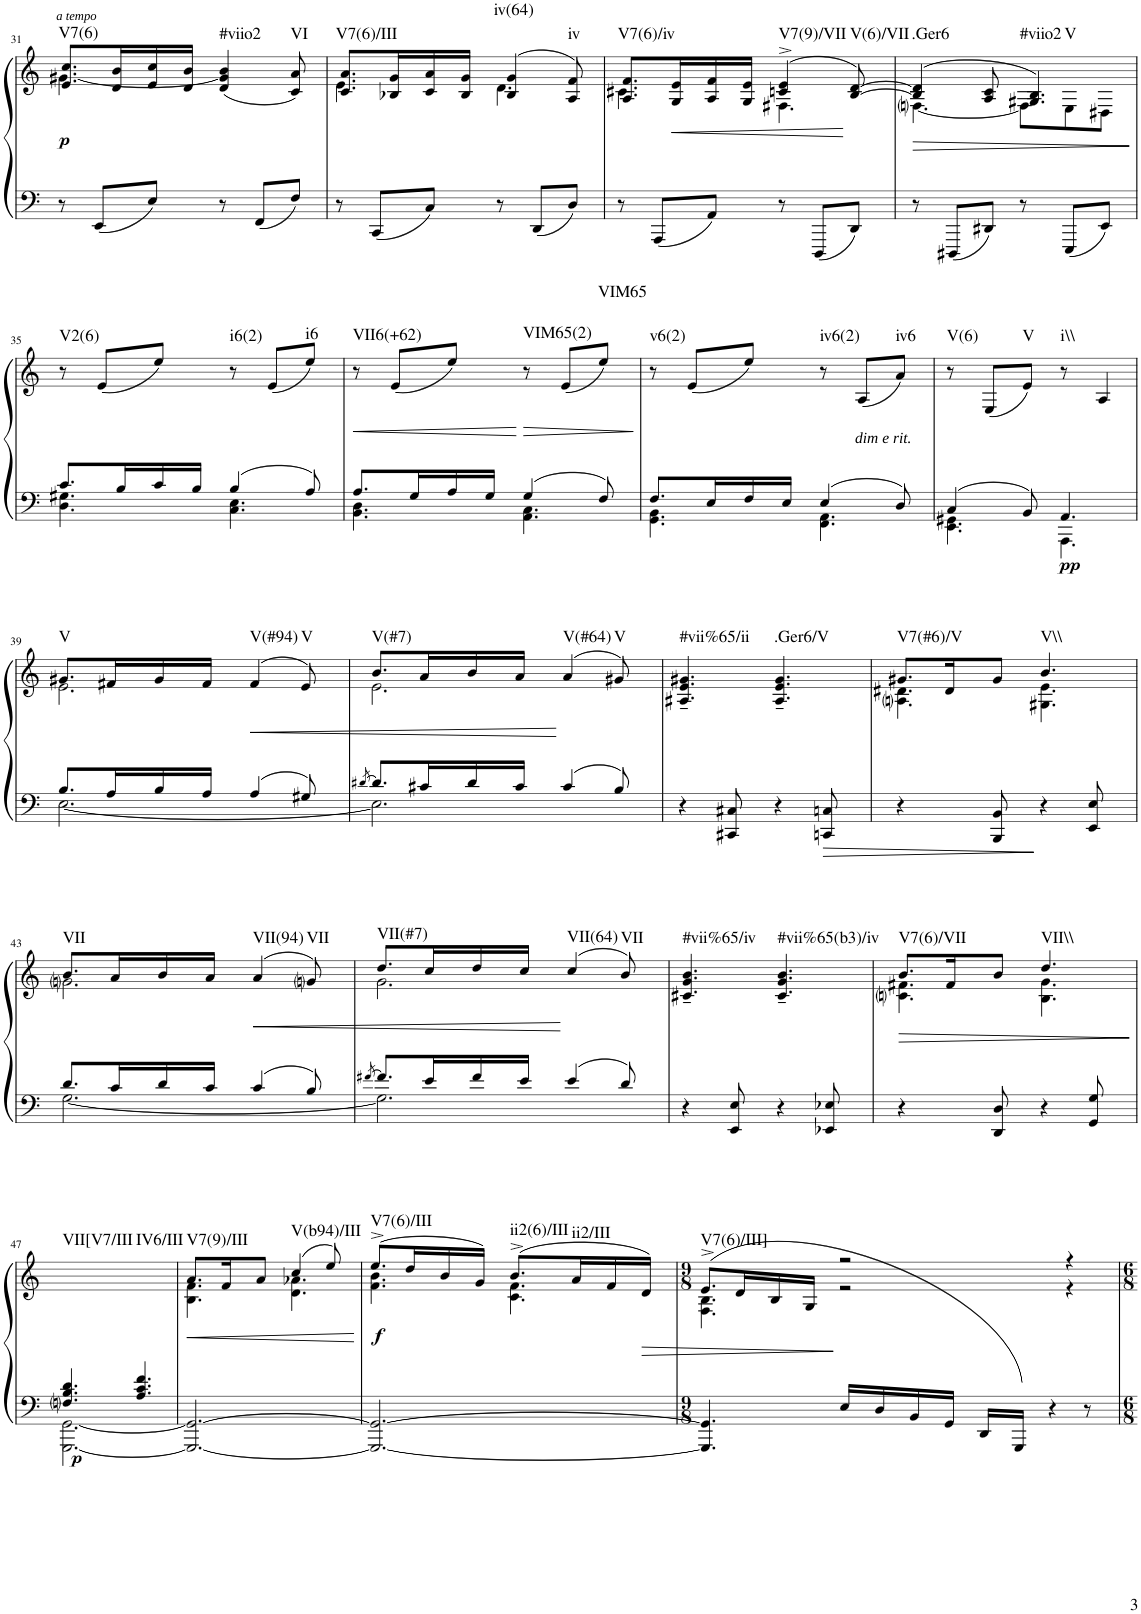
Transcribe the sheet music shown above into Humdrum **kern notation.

**kern	**kern	**dynam	**harte
*part1	*part1	*part1	*part1
*staff2	*staff1	*staff1/2	*
*I"Midi_1	*	*	*
!!LO:PB:g=z
*clefF4	*clefG2	*	*
*k[]	*k[]	*	*
*M6/8	*M6/8	*	*
=31	=31	=31	=31
*	*^	*	*
!	!LO:TX:a:i:t=a tempo	!	!	!
!	!	!	!LO:DY:b	!LO:H:kt=V7(6)
8r	8.e/ 8.cc/L	[4.g#X\	p	N
8EE/L	.	.	.	.
.	16d/ 16b/L	.	.	.
8E/J	16e/ 16cc/	.	.	.
.	16d/ 16b/JJ	.	.	.
!	!	!	!	!LO:H:kt=#viio2
8r	(4d/ 4g#/] 4b/	8ryy	.	N
8FF/L	.	4ryy	.	.
!	!	!	!	!LO:H:kt=VI
8F/J	8c/ 8a/)	.	.	N
=32	=32	=32	=32	=32
!	!	!	!	!LO:H:kt=V7(6)/III
8r	8.c/ 8.a/L	4.e\	.	N
8CC/L	.	.	.	.
.	16B-X/ 16g/L	.	.	.
8C/J	16c/ 16a/	.	.	.
.	16B-/ 16g/JJ	.	.	.
!	!	!	!	!LO:H:kt=iv(64)
8r	(4B-/ 4g/	4.d\	.	N
8DD/L	.	.	.	.
!	!	!	!	!LO:H:kt=iv
8D/J	8A/ 8f/)	.	.	N
=33	=33	=33	=33	=33
!	!	!	!	!LO:H:kt=V7(6)/iv
8r	8.A/ 8.f/L	4.c#X\	.	N
8AAA/L	.	.	.	.
!	!	!	!LO:HP:b	!
.	16G/ 16e/L	.	<	.
8AA/J	16A/ 16f/	.	.	.
.	16G/ 16e/JJ	.	.	.
!	!	!	!	!LO:H:kt=V7(9)/VII
8r	(4cn/^ 4e/^	4.F#X\	.	N
8DDD/L	.	.	.	.
!	!	!	!	!LO:H:kt=V(6)/VII
8DD/J	[8B/ [8d/)	.	[	N
=34	=34	=34	=34	=34
!	!	!	!LO:HP:b	!LO:H:kt=.Ger6
8r	(4B/] 4d/]	[4.Fni\	>	N
8DDD#X/L	.	.	.	.
8DD#X/J	8A/ 8c/	.	.	.
!	!	!	!	!LO:H:n=1:kt=#viio2
!	!	!	!	!LO:H:n=2:kt=V
8r	4.G#X/ 4.B/)	8F\L]	.	N N
8EEE/L	.	8E\	.	.
8EE/J	.	8D#X\J	.	.
*	*v	*v	*	*
.	.	]	.
!!LO:LB:g=z
=35	=35	=35	=35
*^	*	*	*
!	!	!	!	!LO:H:kt=V2(6)
8.c/L	4.D\ 4.G#X\	8r	.	N
.	.	(8e/L	.	.
16B/L	.	.	.	.
16c/	.	8ee/J)	.	.
16B/JJ	.	.	.	.
!	!	!	!	!LO:H:kt=i6(2)
4B/	4.C\ 4.E\	8r	.	N
.	.	(8e/L	.	.
!	!	!	!	!LO:H:kt=i6
8A/	.	8ee/J)	.	N
=36	=36	=36	=36	=36
!	!	!	!LO:HP:b	!LO:H:kt=VII6(+62)
8.A/L	4.BB\ 4.D\	8r	<	N
.	.	(8e/L	.	.
16G/L	.	.	.	.
16A/	.	8ee/J)	.	.
16G/JJ	.	.	.	.
!	!	!	!LO:HP:n=1:b	!LO:H:kt=VIM65(2)
4G/	4.AA\ 4.C\	8r	[ >	N
.	.	(8e/L	.	.
!	!	!	!	!LO:H:kt=VIM65
8F/	.	8ee/J)	.	N
*v	*v	*	*	*
.	.	]	.
=37	=37	=37	=37
*^	*	*	*
!	!	!	!	!LO:H:kt=v6(2)
8.F/L	4.GG\ 4.BB\	8r	.	N
.	.	(8e/L	.	.
16E/L	.	.	.	.
16F/	.	8ee/J)	.	.
16E/JJ	.	.	.	.
!	!	!	!	!LO:H:kt=iv6(2)
4E/	4.FF\ 4.AA\	8r	.	N
!	!	!LO:TX:b:i:t=dim e rit.	!	!
.	.	(8A/L	.	.
!	!	!	!	!LO:H:kt=iv6
8D/	.	8a/J)	.	N
=38	=38	=38	=38	=38
!	!	!	!	!LO:H:kt=V(6)
4C/	4.EE\ 4.GG#X\	8r	.	N
.	.	(8E/L	.	.
!	!	!	!	!LO:H:kt=V
8BB/	.	8e/J)	.	N
!	!	!	!LO:DY:b=2	!LO:H:kt=i\\
4.AA/	4.AAA\	8r	pp	N
.	.	4A/	.	.
!!LO:LB:g=z
=39	=39	=39	=39	=39
*	*	*^	*	*
!	!	!	!	!	!LO:H:kt=V
8.B/L	[2.E\	8.g#X/L	2.e\	.	N
16A/L	.	16f#X/L	.	.	.
16B/	.	16g#/	.	.	.
16A/JJ	.	16f#/JJ	.	.	.
!	!	!	!	!LO:HP:b	!LO:H:kt=V(#94)
4A/	.	(4f#/	.	<	N
!	!	!	!	!	!LO:H:kt=V
8G#X/	.	8e/)	.	.	N
=40	=40	=40	=40	=40	=40
[8qd#X/	.	.	.	.	.
!	!	!	!	!	!LO:H:kt=V(#7)
8.d#/L]	2.E\]	8.b/L	2.e\	.	N
16c#X/L	.	16a/L	.	.	.
16d#/	.	16b/	.	.	.
16c#/JJ	.	16a/JJ	.	.	.
!	!	!	!	!	!LO:H:kt=V(#64)
4c#/	.	(4a/	.	[	N
!	!	!	!	!	!LO:H:kt=V
8B/	.	8g#X/)	.	.	N
=41	=41	=41	=41	=41	=41
!	!	!	!	!	!LO:H:kt=#vii%65/ii
4r	2ryy	4.A#X/~ 4.e/~ 4.g#X/~	2ryy	.	N
8CC#X/ 8C#X/	.	.	.	.	.
!	!	!	!	!	!LO:H:kt=.Ger6/V
4r	.	4.A#/~ 4.e/~ 4.g#/~	.	.	N
.	4ryy	.	4ryy	.	.
8CCn/ 8Cn/	.	.	.	.	.
=42	=42	=42	=42	=42	=42
!	!	!	!	!	!LO:H:kt=V7(#6)/V
4r	2ryy	8.g#X/L	4.Ani\ 4.d#X\	.	N
.	.	16d#/K	.	.	.
8BBB/ 8BB/	.	8g#/J	.	.	.
!	!	!	!	!	!LO:H:kt=V\\
4r	.	4.b/	4.G#X\ 4.e\	.	N
.	4ryy	.	.	.	.
8EE/ 8E/	.	.	.	.	.
!!LO:LB:g=z	!!
=43	=43	=43	=43	=43	=43
!	!	!	!	!	!LO:H:kt=VII
8.d/L	[2.G\	8.b/L	2.gni\	.	N
16c/L	.	16a/L	.	.	.
16d/	.	16b/	.	.	.
16c/JJ	.	16a/JJ	.	.	.
!	!	!	!	!LO:HP:b	!LO:H:kt=VII(94)
4c/	.	(4a/	.	<	N
!	!	!	!	!	!LO:H:kt=VII
8B/	.	8gni/)	.	.	N
=44	=44	=44	=44	=44	=44
[8qf#X/	.	.	.	.	.
!	!	!	!	!	!LO:H:kt=VII(#7)
8.f#/L]	2.G\]	8.dd/L	2.g\	.	N
16e/L	.	16cc/L	.	.	.
16f#/	.	16dd/	.	.	.
16e/JJ	.	16cc/JJ	.	.	.
!	!	!	!	!	!LO:H:kt=VII(64)
4e/	.	(4cc/	.	[	N
!	!	!	!	!	!LO:H:kt=VII
8d/	.	8b/)	.	.	N
=45	=45	=45	=45	=45	=45
!	!	!	!	!	!LO:H:kt=#vii%65/iv
4r	2ryy	4.c#X/~ 4.g/~ 4.b/~	2ryy	.	N
8EE/ 8E/	.	.	.	.	.
!	!	!	!	!	!LO:H:kt=#vii%65(b3)/iv
4r	.	4.c#/~ 4.g/~ 4.b/~	.	.	N
.	4ryy	.	4ryy	.	.
8EE-X/ 8E-X/	.	.	.	.	.
=46	=46	=46	=46	=46	=46
!	!	!	!	!LO:HP:b	!LO:H:kt=V7(6)/VII
4r	2ryy	8.b/L	4.cni\ 4.f#X\	>	N
.	.	16f#/K	.	.	.
8DD/ 8D/	.	8b/J	.	.	.
!	!	!	!	!	!LO:H:kt=VII\\
4r	.	4.dd/	4.B\ 4.g\	.	N
.	4ryy	.	.	.	.
8GG/ 8G/	.	.	.	.	.
*v	*v	*	*	*	*
*	*v	*v	*	*
.	.	]	.
!!LO:LB:g=z
=47	=47	=47	=47
*^	*^	*	*
!	!	!	!	!LO:DY:b=2	!LO:H:n=1:kt=VII[V7/III
!	!	!	!	!	!LO:H:n=2:kt=IV6/III
4.Fni/ 4.B/ 4.d/	[2.GGG\ [2.GG\	2ryy	2ryy	p	N N
4.A/ 4.c/ 4.f/	.	.	.	.	.
.	.	4ryy	4ryy	.	.
=48	=48	=48	=48	=48	=48
!	!	!	!	!LO:HP:b	!LO:H:kt=V7(9)/III
2.GGG/_ 2.GG/_	2ryy	8.a/L	4.B\ 4.f\	<	N
.	.	16f/K	.	.	.
.	.	8a/J	.	.	.
!	!	!	!	!	!LO:H:kt=V(b94)/III
.	.	(4cc/	4.d\ 4.a-X\	.	N
.	4ryy	.	.	.	.
.	.	8ee/)	.	.	.
*v	*v	*	*	*	*
*	*v	*v	*	*
.	.	[	.
=49	=49	=49	=49
*^	*^	*	*
!	!	!	!	!LO:DY:b	!LO:H:kt=V7(6)/III
2.GGG/_ 2.GG/_	2ryy	(8.ee^/L	4.f\ 4.b\	f	N
.	.	16dd/L	.	.	.
.	.	16b/	.	.	.
.	.	16g/JJ)	.	.	.
!	!	!	!	!	!LO:H:kt=ii2(6)/III
.	.	(8.b^/L	4.c\ 4.f\	.	N
.	4ryy	.	.	.	.
!	!	!	!	!	!LO:H:kt=ii2/III
.	.	16a/L	.	.	N
.	.	16f/	.	.	.
!	!	!	!	!LO:HP:b	!
.	.	16d/JJ)	.	>	.
*v	*v	*	*	*	*
=50	=50	=50	=50	=50
*M9/8	*M9/8	*	*	*
!	!	!	!	!LO:H:kt=V7(6)/III]
4.GGG/] 4.GG/]	(8.e^/L	4.F\ 4.B\	.	N
.	16d/L	.	.	.
.	16B/	.	.	.
.	16G/JJ	.	.	.
16E/LL	2r	2r	]	.
16D/	.	.	.	.
16BB/	.	.	.	.
16GG/JJ	.	.	.	.
16DD/LL	.	.	.	.
16GGG/JJ)	.	.	.	.
4r	.	.	.	.
.	4r	4r	.	.
8r	.	.	.	.
*	*v	*v	*	*
=	=	=	=
*-	*-	*-	*-
